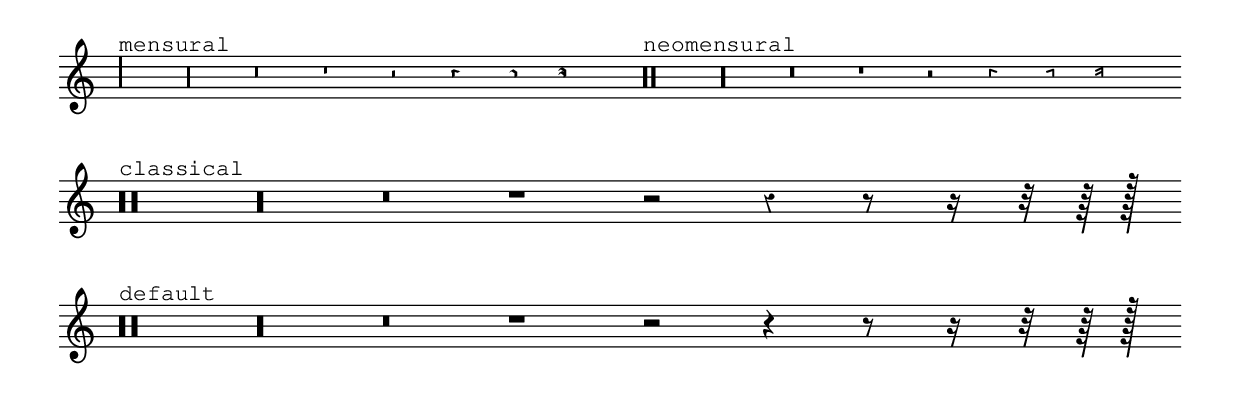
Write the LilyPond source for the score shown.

%% Do not edit this file; it is auto-generated from LSR http://lsr.dsi.unimi.it
%% This file is in the public domain.
\version "2.12.3"

\header {
  lsrtags = "rhythms, ancient-notation, tweaks-and-overrides"

  doctitlees = "Estilos de silencios"
  texidoces = "
Los silencios se pueden imprimir en distintos estilos.
"

  doctitlede = "Pausenstile"
  texidocde = "
Pausen können in verschiedenen Stilen dargestellt werden.
"

  texidoc = "
Rests may be used in various styles.




"
  doctitle = "Rest styles"
} % begin verbatim

\layout {
  indent = 0.0
  \context {
    \Staff
    \remove "Time_signature_engraver"
  }
}

\new Staff \relative c {
  \cadenzaOn
  \override Staff.Rest #'style = #'mensural
  r\maxima^\markup \typewriter { mensural }
  r\longa r\breve r1 r2 r4 r8 r16 s32 s64 s128 s128
  \bar ""
  
  \override Staff.Rest #'style = #'neomensural
  r\maxima^\markup \typewriter { neomensural }
  r\longa r\breve r1 r2 r4 r8 r16 s32 s64 s128 s128
  \bar ""
  
  \override Staff.Rest #'style = #'classical
  r\maxima^\markup \typewriter { classical }
  r\longa r\breve r1 r2 r4 r8 r16 r32 r64 r128 s128
  \bar ""
  
  \override Staff.Rest  #'style = #'default
  r\maxima^\markup \typewriter { default }
  r\longa r\breve r1 r2 r4 r8 r16 r32 r64 r128 s128
}

